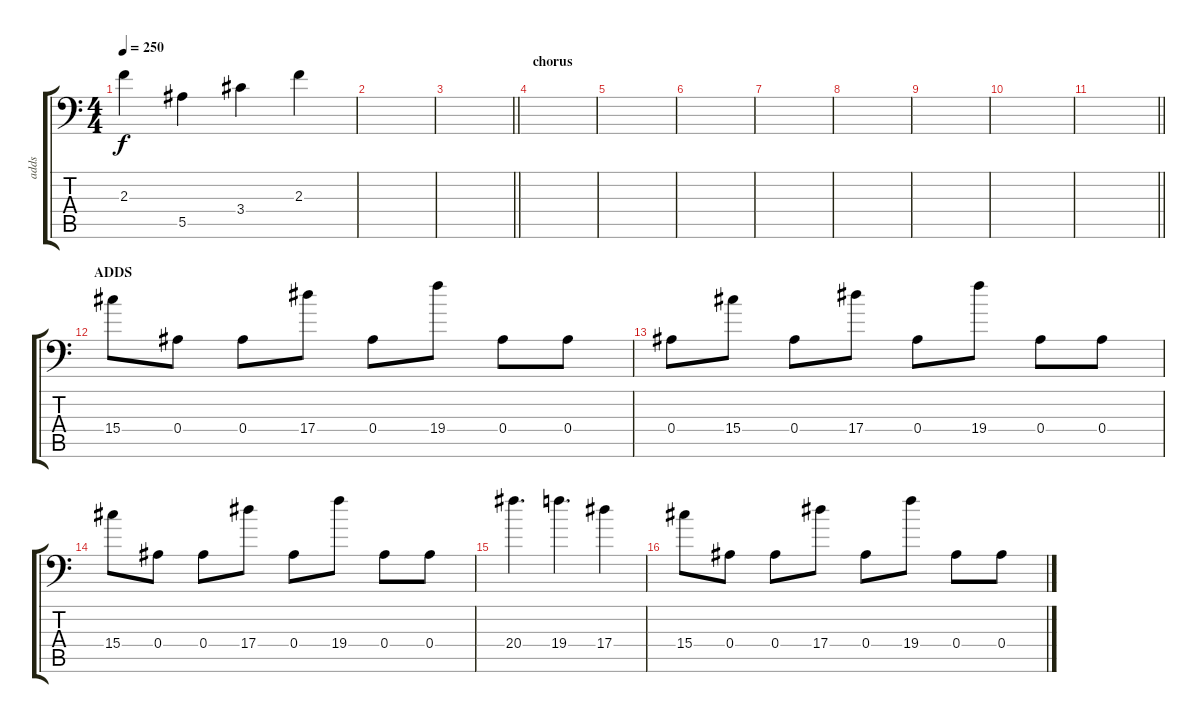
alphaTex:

\track ("adds" "adds") {instrument distortionguitar}
\staff {score tabs}
\tuning (C4 G3 Eb3 Bb2 F2 Bb1) {hide}
\ts (4 4)
\tempo 250
\clef f4
\ks c
2.3{t}.4{dy f} 5.5.4 3.4.4 2.3.4 |
|
\barLineRight lightlight
|
\section ("" "chorus")
|
|
|
|
|
|
|
\barLineRight lightlight
|
\section ("" "ADDS")
15.4.8 0.4.8 0.4.8 17.4.8 0.4.8 19.4.8 0.4.8 0.4.8 |
0.4.8 15.4.8 0.4.8 17.4.8 0.4.8 19.4.8 0.4.8 0.4.8 |
15.4.8 0.4.8 0.4.8 17.4.8 0.4.8 19.4.8 0.4.8 0.4.8 |
20.4.4{d} 19.4.4{d} 17.4.4 |
15.4.8 0.4.8 0.4.8 17.4.8 0.4.8 19.4.8 0.4.8 0.4.8
